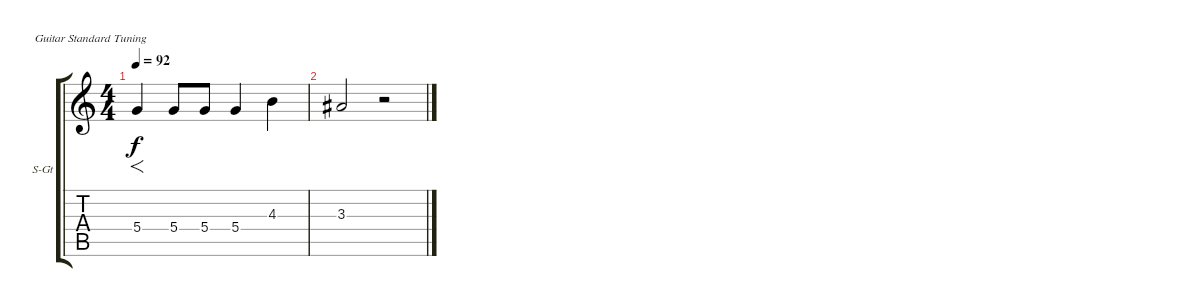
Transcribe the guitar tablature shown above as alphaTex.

\defaultSystemsLayout 4
\bracketExtendMode groupsimilarinstruments
\firstSystemTrackNameOrientation horizontal
\otherSystemsTrackNameOrientation horizontal
\track ("В. Бутусов (вокал)" "S-Gt") {instrument acousticguitarsteel}
\staff {score tabs}
\tuning (E4 B3 G3 D3 A2 E2)
\ts (4 4)
\tempo 92
\clef g2
\ks c
5.4.4{f dy f} 5.4.8 5.4.8 5.4.4 4.3.4 |
3.3.2 r.2
